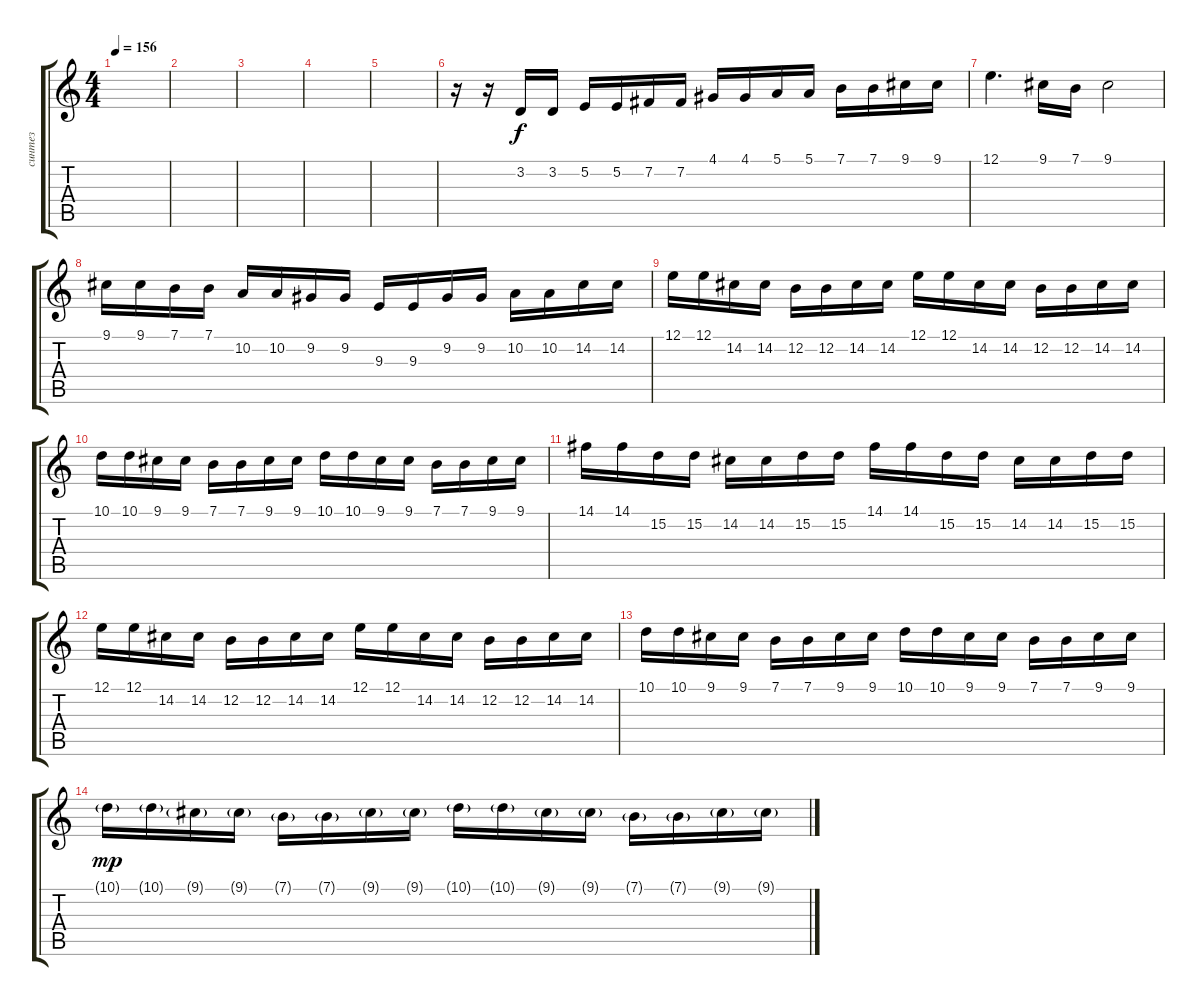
\track ("синтез" "синтез") {instrument synthbrass1}
\staff {score tabs}
\tuning (E4 B3 G3 D3 A2 D2) {hide}
\ts (4 4)
\tempo 156
\clef g2
\ks c
|
|
|
|
|
r.16 r.16 3.2.16 3.2.16 5.2.16 5.2.16 7.2.16 7.2.16 4.1.16 4.1.16 5.1.16 5.1.16 7.1.16 7.1.16 9.1.16 9.1.16 |
12.1.4{d} 9.1.16 7.1.16 9.1.2 |
9.1.16 9.1.16 7.1.16 7.1.16 10.2.16 10.2.16 9.2.16 9.2.16 9.3.16 9.3.16 9.2.16 9.2.16 10.2.16 10.2.16 14.2.16 14.2.16 |
12.1.16 12.1.16 14.2.16 14.2.16 12.2.16 12.2.16 14.2.16 14.2.16 12.1.16 12.1.16 14.2.16 14.2.16 12.2.16 12.2.16 14.2.16 14.2.16 |
10.1.16 10.1.16 9.1.16 9.1.16 7.1.16 7.1.16 9.1.16 9.1.16 10.1.16 10.1.16 9.1.16 9.1.16 7.1.16 7.1.16 9.1.16 9.1.16 |
14.1.16 14.1.16 15.2.16 15.2.16 14.2.16 14.2.16 15.2.16 15.2.16 14.1.16 14.1.16 15.2.16 15.2.16 14.2.16 14.2.16 15.2.16 15.2.16 |
12.1.16 12.1.16 14.2.16 14.2.16 12.2.16 12.2.16 14.2.16 14.2.16 12.1.16 12.1.16 14.2.16 14.2.16 12.2.16 12.2.16 14.2.16 14.2.16 |
10.1.16 10.1.16 9.1.16 9.1.16 7.1.16 7.1.16 9.1.16 9.1.16 10.1.16 10.1.16 9.1.16 9.1.16 7.1.16 7.1.16 9.1.16 9.1.16 |
10.1{g}.16{dy mp} 10.1{g}.16 9.1{g}.16 9.1{g}.16 7.1{g}.16 7.1{g}.16 9.1{g}.16 9.1{g}.16 10.1{g}.16 10.1{g}.16 9.1{g}.16 9.1{g}.16 7.1{g}.16 7.1{g}.16 9.1{g}.16 9.1{g}.16
